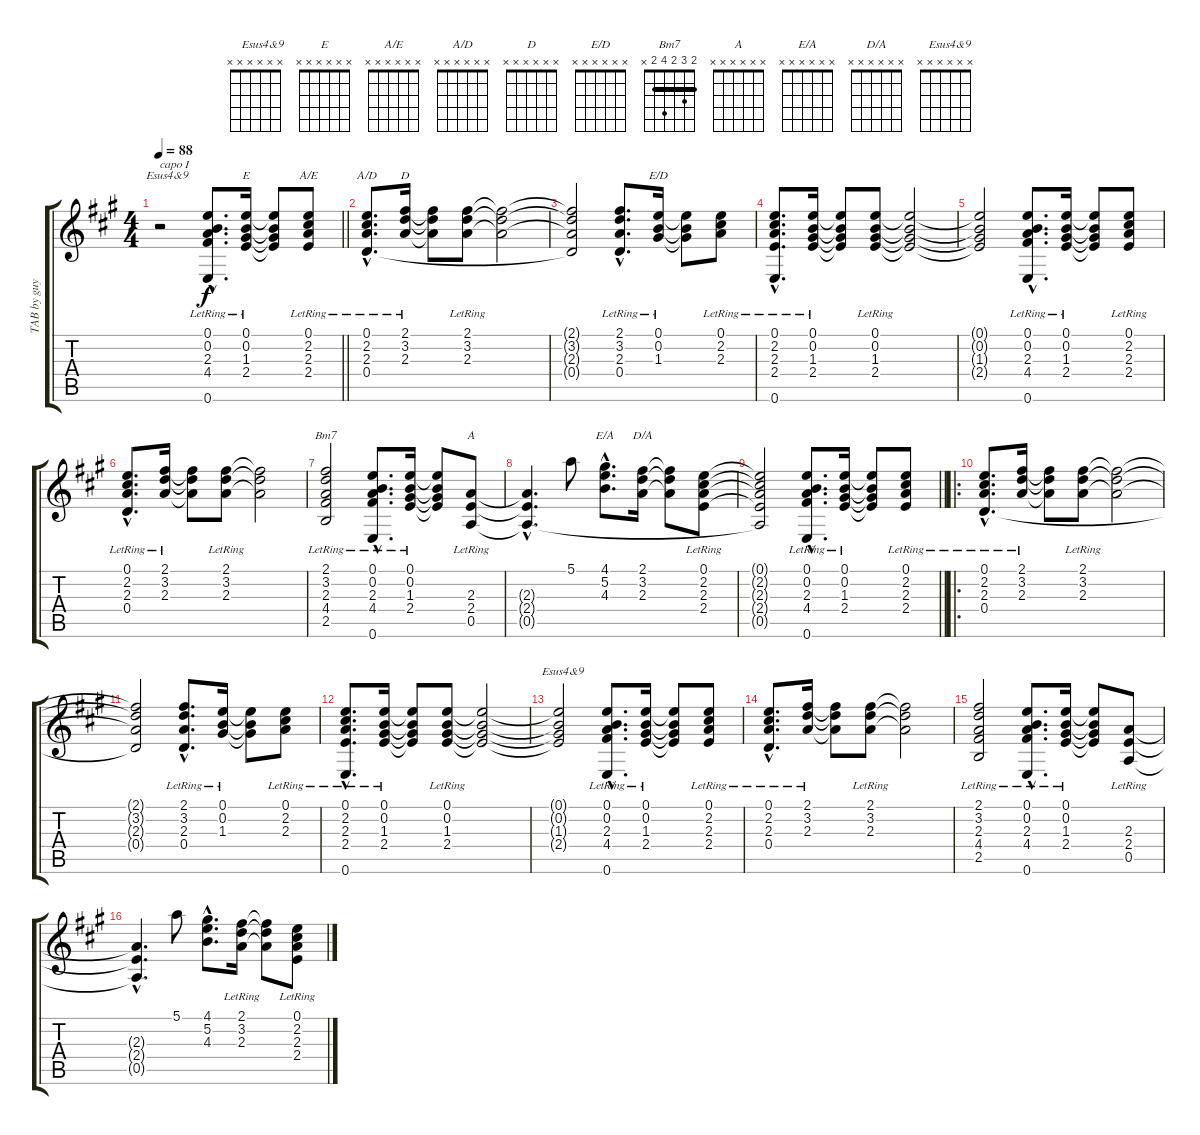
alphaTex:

\track ("TAB by" "TAB by guy") {instrument acousticguitarnylon}
\staff {score tabs}
\tuning (E4 B3 G3 D3 A2 E2) {hide}
\chord ("     Esus4&9" x x x x x x)
\chord ("E" x x x x x x)
\chord ("A/E" x x x x x x)
\chord ("A/D" x x x x x x)
\chord ("D" x x x x x x)
\chord ("E/D" x x x x x x)
\chord ("Bm7" 2 3 2 4 2 x) {barre 2}
\chord ("A" x x x x x x)
\chord ("E/A" x x x x x x)
\chord ("D/A" x x x x x x)
\chord ("   Esus4&9" x x x x x x)
\ts (4 4)
\tempo 88
\clef g2
\barLineRight lightlight
\ks a
r.2{ch "     Esus4&9" txt "capo I" dy f instrument acousticguitarnylon} (0.1{hac lr} 0.2{hac lr} 2.3{hac} 4.4{hac} 0.6{hac lr}).8{d} (0.1{lr} 0.2 1.3 2.4{lr}).16{ch "E"} (0.1{t} 0.2{t} 1.3{t} 2.4{t}).8 (0.1{lr} 2.2{lr} 2.3{lr} 2.4{lr}).8{ch "A/E"} |
(0.1{hac} 2.2{hac} 2.3{hac lr} 0.4{hac lr}).8{d ch "A/D"} (2.1{lr} 3.2{lr} 2.3{lr}).16{ch "D"} (2.1{t} 3.2{t} 2.3{t}).8 (2.1{lr} 3.2{lr} 2.3{lr}).8 (2.1{t} 3.2{t} 2.3{t}).2 |
(2.1{t} 3.2{t} 2.3{t} 0.4{t}).2 (2.1{hac} 3.2{hac} 2.3{hac} 0.4{hac lr}).8{d} (0.1{lr} 0.2 1.3).16{ch "E/D"} (0.1{t} 0.2{t} 1.3{t}).8 (0.1{lr} 2.2{lr} 2.3{lr}).8 |
(0.1{hac lr} 2.2{hac} 2.3{hac} 2.4{hac lr} 0.6{hac lr}).8{d} (0.1{lr} 0.2{lr} 1.3{lr} 2.4{lr}).16 (0.1{t} 0.2{t} 1.3{t} 2.4{t}).8 (0.1{lr} 0.2{lr} 1.3{lr} 2.4{lr}).8 (0.1{t} 0.2{t} 1.3{t} 2.4{t}).2 |
(0.1{t} 0.2{t} 1.3{t} 2.4{t}).2 (0.1{hac lr} 0.2{hac lr} 2.3{hac} 4.4{hac} 0.6{hac lr}).8{d} (0.1{lr} 0.2 1.3 2.4{lr}).16 (0.1{t} 0.2{t} 1.3{t} 2.4{t}).8 (0.1{lr} 2.2{lr} 2.3{lr} 2.4{lr}).8 |
(0.1{hac} 2.2{hac} 2.3{hac lr} 0.4{hac lr}).8{d} (2.1{lr} 3.2{lr} 2.3{lr}).16 (2.1{t} 3.2{t} 2.3{t}).8 (2.1{lr} 3.2{lr} 2.3{lr}).8 (2.1{t} 3.2{t} 2.3{t}).2 |
(2.1 3.2 2.3{lr} 4.4{lr} 2.5{lr}).2{ch "Bm7"} (0.1{hac lr} 0.2{hac lr} 2.3{hac} 4.4{hac} 0.6{hac lr}).8{d} (0.1{lr} 0.2{lr} 1.3 2.4{lr}).16 (0.1{t} 0.2{t} 1.3{t} 2.4{t}).8 (2.3{lr} 2.4{lr} 0.5{lr}).8{ch "A"} |
(2.3{hac t} 2.4{hac t} 0.5{hac t}).4{d} 5.1.8 (4.1{hac} 5.2{hac} 4.3{hac}).8{d ch "E/A"} (2.1 3.2 2.3).16{ch "D/A"} (2.1{t} 3.2{t} 2.3{t}).8 (0.1{lr} 2.2{lr} 2.3{lr} 2.4{lr}).8 |
\barLineRight lightlight
(0.1{t} 2.2{t} 2.3{t} 2.4{t} 0.5{t}).2 (0.1{hac lr} 0.2{hac lr} 2.3{hac} 4.4{hac} 0.6{hac lr}).8{d} (0.1{lr} 0.2{lr} 1.3 2.4{lr}).16 (0.1{t} 0.2{t} 1.3{t} 2.4{t}).8 (0.1{lr} 2.2{lr} 2.3{lr} 2.4{lr}).8 |
\ro
(0.1{hac} 2.2{hac} 2.3{hac lr} 0.4{hac lr}).8{d} (2.1{lr} 3.2{lr} 2.3{lr}).16 (2.1{t} 3.2{t} 2.3{t}).8 (2.1{lr} 3.2{lr} 2.3{lr}).8 (2.1{t} 3.2{t} 2.3{t}).2 |
(2.1{t} 3.2{t} 2.3{t} 0.4{t}).2 (2.1{hac} 3.2{hac} 2.3{hac} 0.4{hac lr}).8{d} (0.1{lr} 0.2{lr} 1.3{lr}).16 (0.1{t} 0.2{t} 1.3{t}).8 (0.1{lr} 2.2{lr} 2.3{lr}).8 |
(0.1{hac lr} 2.2{hac lr} 2.3{hac} 2.4{hac lr} 0.6{hac lr}).8{d} (0.1{lr} 0.2{lr} 1.3{lr} 2.4{lr}).16 (0.1{t} 0.2{t} 1.3{t} 2.4{t}).8 (0.1{lr} 0.2{lr} 1.3{lr} 2.4{lr}).8 (0.1{t} 0.2{t} 1.3{t} 2.4{t}).2 |
(0.1{t} 0.2{t} 1.3{t} 2.4{t}).2{ch "   Esus4&9"} (0.1{hac lr} 0.2{hac lr} 2.3{hac} 4.4{hac} 0.6{hac lr}).8{d} (0.1{lr} 0.2{lr} 1.3 2.4{lr}).16 (0.1{t} 0.2{t} 1.3{t} 2.4{t}).8 (0.1{lr} 2.2{lr} 2.3{lr} 2.4{lr}).8 |
(0.1{hac} 2.2{hac} 2.3{hac lr} 0.4{hac lr}).8{d} (2.1{lr} 3.2{lr} 2.3{lr}).16 (2.1{t} 3.2{t} 2.3{t}).8 (2.1{lr} 3.2{lr} 2.3{lr}).8 (2.1{t} 3.2{t} 2.3{t}).2 |
(2.1 3.2 2.3 4.4{lr} 2.5).2 (0.1{hac lr} 0.2{hac lr} 2.3{hac lr} 4.4{hac lr} 0.6{hac lr}).8{d} (0.1{lr} 0.2{lr} 1.3 2.4{lr}).16 (0.1{t} 0.2{t} 1.3{t} 2.4{t}).8 (2.3{lr} 2.4{lr} 0.5{lr}).8 |
(2.3{hac t} 2.4{hac t} 0.5{hac t}).4{d} 5.1.8 (4.1{hac} 5.2{hac} 4.3{hac}).8{d} (2.1 3.2 2.3{lr}).16 (2.1{t} 3.2{t} 2.3{t}).8 (0.1{lr} 2.2{lr} 2.3{lr} 2.4{lr}).8
